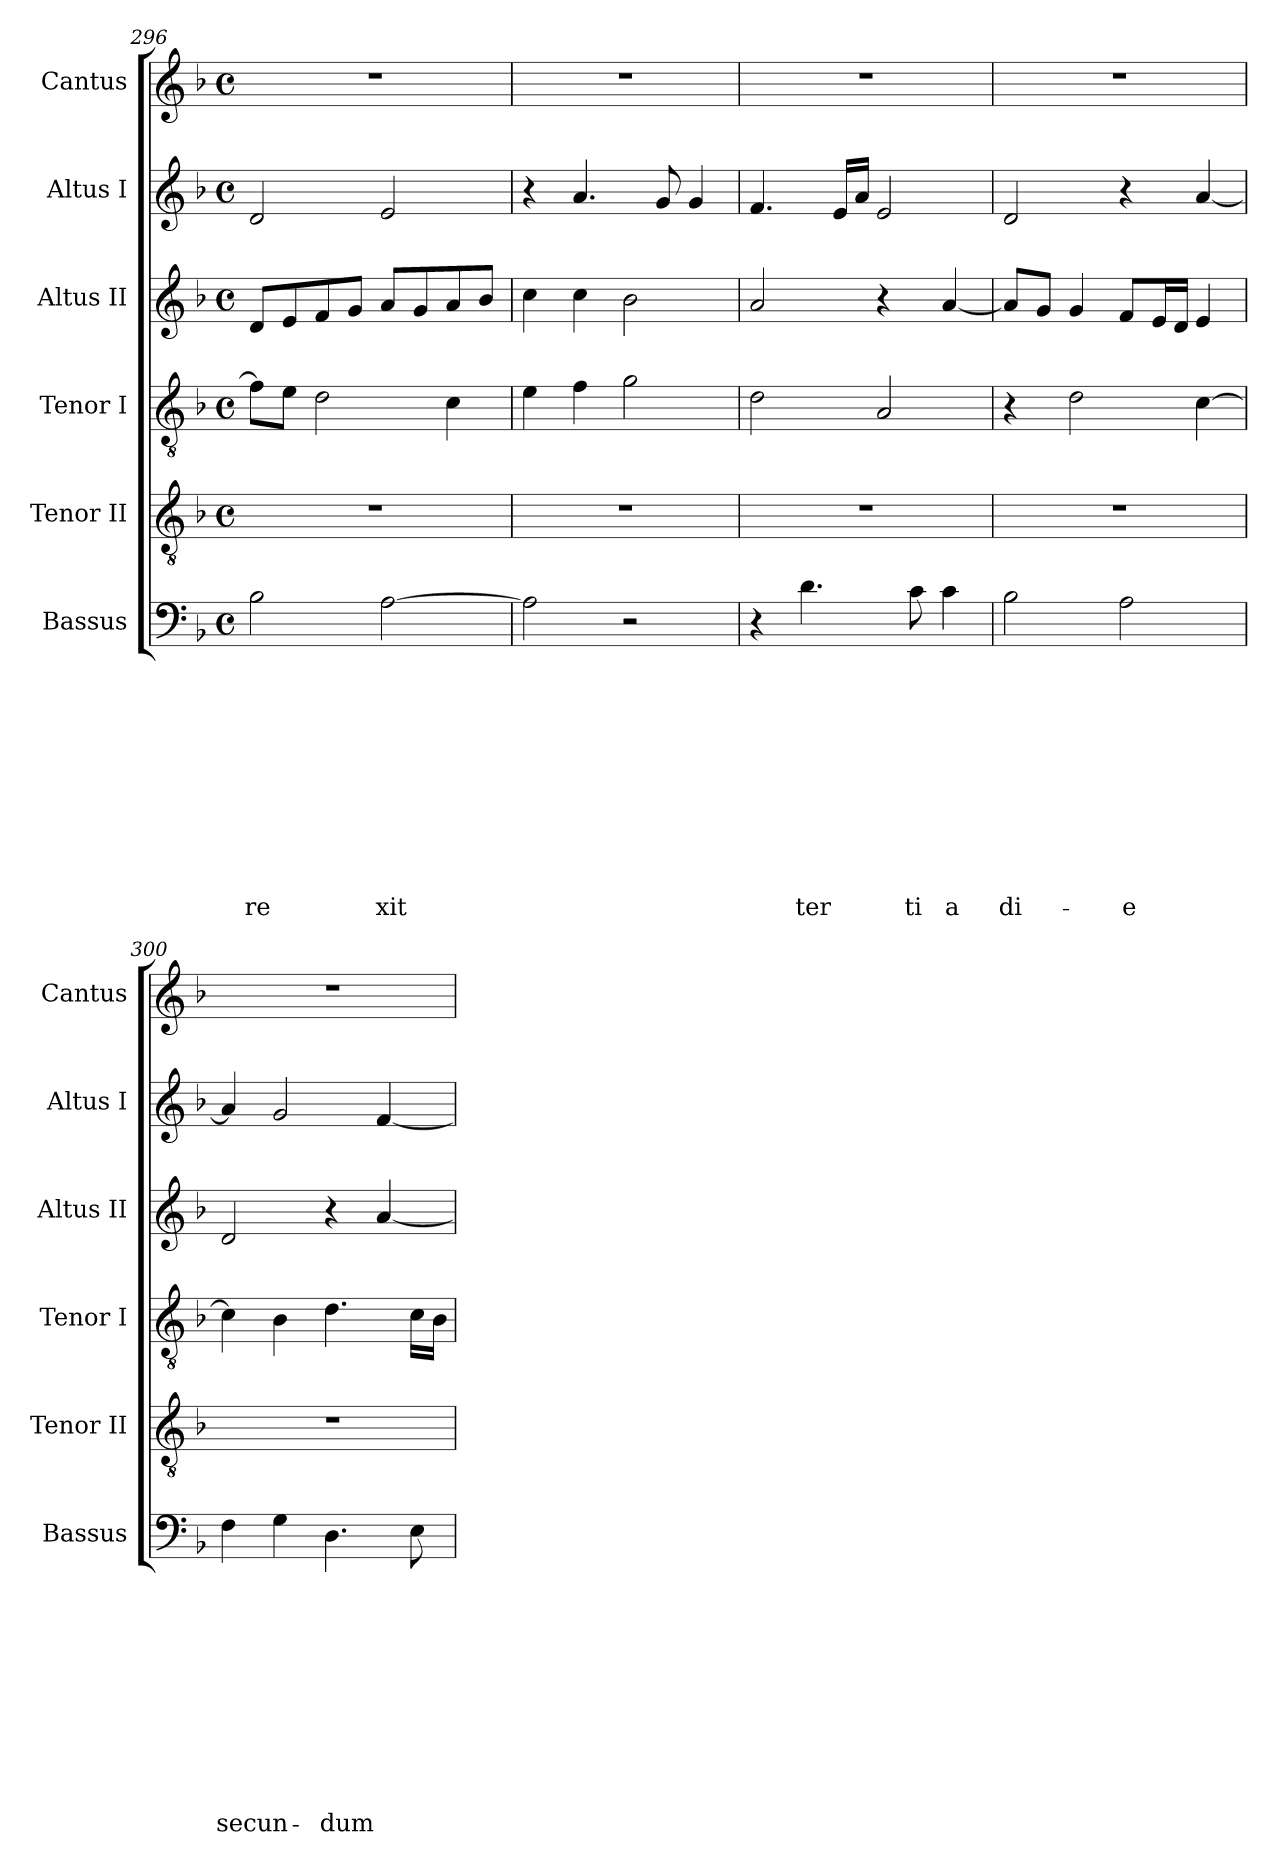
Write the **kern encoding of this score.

**kern	**text	**text	**text	**text	**text	**text	**text	**text	**text	**text	**text	**kern	**kern	**kern	**kern	**kern
*part6	*part6	*part6	*part6	*part6	*part6	*part6	*part6	*part6	*part6	*part6	*part6	*part5	*part4	*part3	*part2	*part1
*staff6	*staff6	*staff6	*staff6	*staff6	*staff6	*staff6	*staff6	*staff6	*staff6	*staff6	*staff6	*staff5	*staff4	*staff3	*staff2	*staff1
*I"Bassus	*	*	*	*	*	*	*	*	*	*	*	*I"Tenor II	*I"Tenor I	*I"Altus II	*I"Altus I	*I"Cantus
*I'Bassus	*	*	*	*	*	*	*	*	*	*	*	*I'Tenor II	*I'Tenor I	*I'Altus II	*I'Altus I	*I'Cantus
*clefF4	*	*	*	*	*	*	*	*	*	*	*	*clefGv2	*clefGv2	*clefG2	*clefG2	*clefG2
*k[b-]	*	*	*	*	*	*	*	*	*	*	*	*k[b-]	*k[b-]	*k[b-]	*k[b-]	*k[b-]
*F:	*	*	*	*	*	*	*	*	*	*	*	*F:	*F:	*F:	*F:	*F:
*M4/4	*	*	*	*	*	*	*	*	*	*	*	*M4/4	*M4/4	*M4/4	*M4/4	*M4/4
*met(c)	*	*	*	*	*	*	*	*	*	*	*	*met(c)	*met(c)	*met(c)	*met(c)	*met(c)
=296	=296	=296	=296	=296	=296	=296	=296	=296	=296	=296	=296	=296	=296	=296	=296	=296
!	!	!	!	!	!	!	!	!	!	!	!LO:LY:b	!	!	!	!	!
2B-\	.	.	.	.	.	.	.	.	.	.	re	1r	8f\L]	8d/L	2d/	1r
.	.	.	.	.	.	.	.	.	.	.	.	.	8e\J	8e/	.	.
.	.	.	.	.	.	.	.	.	.	.	.	.	2d\	8f/	.	.
.	.	.	.	.	.	.	.	.	.	.	.	.	.	8g/J	.	.
!	!	!	!	!	!	!	!	!	!	!	!LO:LY:b	!	!	!	!	!
[>2A\	.	.	.	.	.	.	.	.	.	.	xit	.	.	8a/L	2e/	.
.	.	.	.	.	.	.	.	.	.	.	.	.	.	8g/	.	.
.	.	.	.	.	.	.	.	.	.	.	.	.	4c\	8a/	.	.
.	.	.	.	.	.	.	.	.	.	.	.	.	.	8b-/J	.	.
=297	=297	=297	=297	=297	=297	=297	=297	=297	=297	=297	=297	=297	=297	=297	=297	=297
2A\]	.	.	.	.	.	.	.	.	.	.	.	1r	4e\	4cc\	4r	1r
.	.	.	.	.	.	.	.	.	.	.	.	.	4f\	4cc\	4.a/	.
2r	.	.	.	.	.	.	.	.	.	.	.	.	2g\	2b-\	.	.
.	.	.	.	.	.	.	.	.	.	.	.	.	.	.	8g/	.
.	.	.	.	.	.	.	.	.	.	.	.	.	.	.	4g/	.
=298	=298	=298	=298	=298	=298	=298	=298	=298	=298	=298	=298	=298	=298	=298	=298	=298
4r	.	.	.	.	.	.	.	.	.	.	.	1r	2d\	2a/	4.f/	1r
!	!	!	!	!	!	!	!	!	!	!	!LO:LY:b	!	!	!	!	!
4.d\	.	.	.	.	.	.	.	.	.	.	ter	.	.	.	.	.
.	.	.	.	.	.	.	.	.	.	.	.	.	.	.	16e/LL	.
.	.	.	.	.	.	.	.	.	.	.	.	.	.	.	16a/JJ	.
.	.	.	.	.	.	.	.	.	.	.	.	.	2A/	4r	2e/	.
!	!	!	!	!	!	!	!	!	!	!	!LO:LY:b	!	!	!	!	!
8c\	.	.	.	.	.	.	.	.	.	.	ti	.	.	.	.	.
!	!	!	!	!	!	!	!	!	!	!	!LO:LY:b	!	!	!	!	!
4c\	.	.	.	.	.	.	.	.	.	.	a	.	.	[>4a/	.	.
!!LO:PB:g=z
=299	=299	=299	=299	=299	=299	=299	=299	=299	=299	=299	=299	=299	=299	=299	=299	=299
!	!	!	!	!	!	!	!	!	!	!	!LO:LY:b	!	!	!	!	!
2B-\	.	.	.	.	.	.	.	.	.	.	di-	1r	4r	8a/L]	2d/	1r
.	.	.	.	.	.	.	.	.	.	.	.	.	.	8g/J	.	.
.	.	.	.	.	.	.	.	.	.	.	.	.	2d\	4g/	.	.
!	!	!	!	!	!	!	!	!	!	!	!LO:LY:b	!	!	!	!	!
2A\	.	.	.	.	.	.	.	.	.	.	-e	.	.	8f/L	4r	.
.	.	.	.	.	.	.	.	.	.	.	.	.	.	16e/L	.	.
.	.	.	.	.	.	.	.	.	.	.	.	.	.	16d/JJ	.	.
.	.	.	.	.	.	.	.	.	.	.	.	.	[>4c\	4e/	[<4a/	.
=300	=300	=300	=300	=300	=300	=300	=300	=300	=300	=300	=300	=300	=300	=300	=300	=300
!	!	!	!	!	!	!	!	!	!	!	!LO:LY:b	!	!	!	!	!
4F\	.	.	.	.	.	.	.	.	.	.	secun-	1r	4c\]	2d/	4a/]	1r
4G\	.	.	.	.	.	.	.	.	.	.	.	.	4B-\	.	2g/	.
!	!	!	!	!	!	!	!	!	!	!	!LO:LY:b	!	!	!	!	!
4.D\	.	.	.	.	.	.	.	.	.	.	-dum	.	4.d\	4r	.	.
.	.	.	.	.	.	.	.	.	.	.	.	.	.	[<4a/	[<4f/	.
8E\	.	.	.	.	.	.	.	.	.	.	.	.	16c\LL	.	.	.
.	.	.	.	.	.	.	.	.	.	.	.	.	16B-\JJ	.	.	.
=	=	=	=	=	=	=	=	=	=	=	=	=	=	=	=	=
*-	*-	*-	*-	*-	*-	*-	*-	*-	*-	*-	*-	*-	*-	*-	*-	*-
